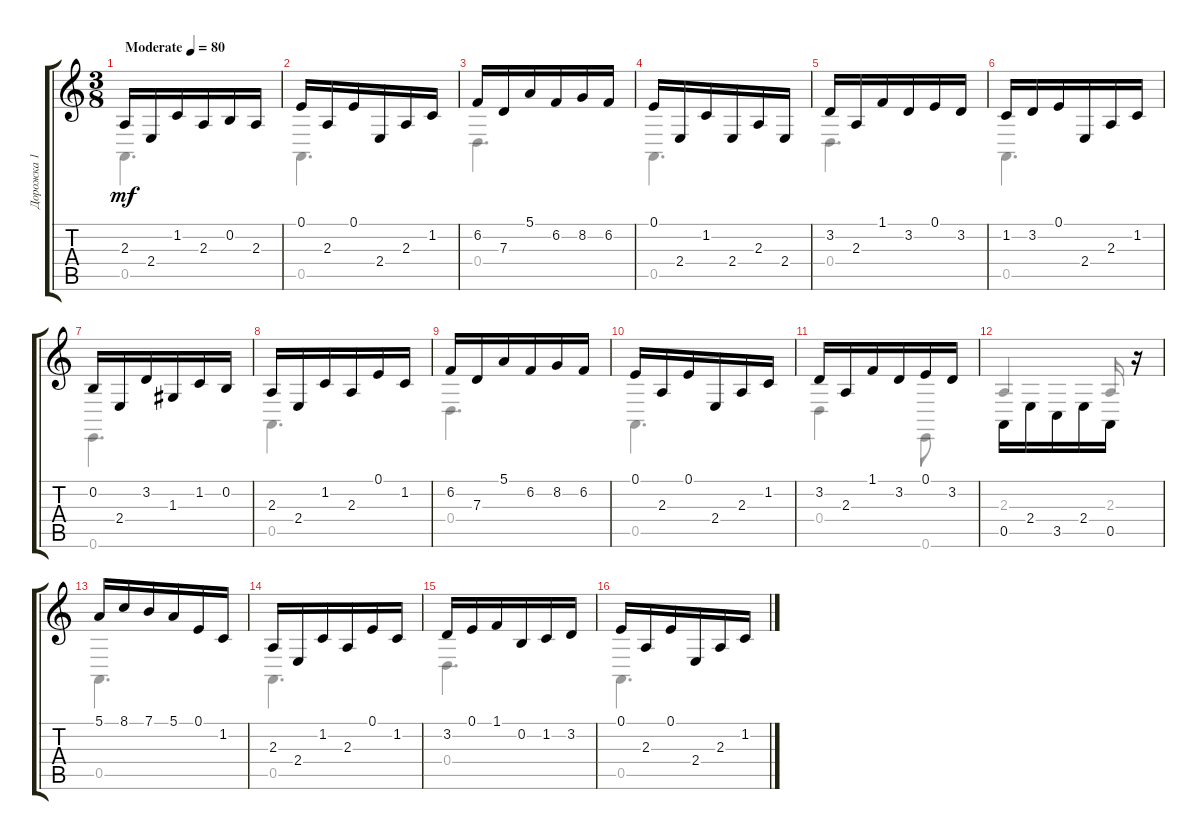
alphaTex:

\track ("Дорожка 1" "Дорожка 1") {instrument acousticgrandpiano}
\staff {score tabs}
\tuning (E4 B3 G3 D3 A2 E2) {hide}
\voice
\ts (3 8)
\tempo (80 "Moderate")
\clef g2
\ks c
2.3.16{dy mf instrument acousticgrandpiano} 2.4.16{beam merge} 1.2.16 2.3.16{beam merge} 0.2.16 2.3.16 |
0.1.16 2.3.16{beam merge} 0.1.16 2.4.16{beam merge} 2.3.16 1.2.16 |
6.2.16 7.3.16{beam merge} 5.1.16 6.2.16{beam merge} 8.2.16 6.2.16 |
0.1.16 2.4.16{beam merge} 1.2.16 2.4.16{beam merge} 2.3.16 2.4.16 |
3.2.16 2.3.16{beam merge} 1.1.16 3.2.16{beam merge} 0.1.16 3.2.16 |
1.2.16 3.2.16{beam merge} 0.1.16 2.4.16{beam merge} 2.3.16 1.2.16 |
0.2.16{beam merge} 2.4.16{beam merge} 3.2.16{beam merge} 1.3.16{beam merge} 1.2.16{beam merge} 0.2.16 |
2.3.16 2.4.16{beam merge} 1.2.16 2.3.16{beam merge} 0.1.16 1.2.16 |
6.2.16 7.3.16{beam merge} 5.1.16 6.2.16{beam merge} 8.2.16 6.2.16 |
0.1.16 2.3.16{beam merge} 0.1.16 2.4.16{beam merge} 2.3.16 1.2.16 |
3.2.16 2.3.16{beam merge} 1.1.16 3.2.16{beam merge} 0.1.16 3.2.16 |
0.5.16{beam Down} 2.4.16{beam Down beam merge} 3.5.16{beam Down} 2.4.16{beam Down beam merge} 0.5.16{beam Down} r.16 |
5.1.16 8.1.16{beam merge} 7.1.16 5.1.16{beam merge} 0.1.16 1.2.16 |
2.3.16 2.4.16{beam merge} 1.2.16 2.3.16{beam merge} 0.1.16 1.2.16 |
3.2.16 0.1.16{beam merge} 1.1.16 0.2.16{beam merge} 1.2.16 3.2.16 |
0.1.16 2.3.16{beam merge} 0.1.16 2.4.16{beam merge} 2.3.16 1.2.16
\voice
\clef g2
\ottava regular
\simile none
\ks c
0.5.4{d dy mf} |
0.5.4{d} |
0.4.4{d} |
0.5.4{d} |
0.4.4{d} |
0.5.4{d} |
0.6.4{d} |
0.5.4{d} |
0.4.4{d} |
0.5.4{d} |
0.4.4 0.6.8 |
2.3.4{beam Up} 2.3.16{beam Up} r.16 |
0.5.4{d} |
0.5.4{d} |
0.4.4{d} |
0.5.4{d}
